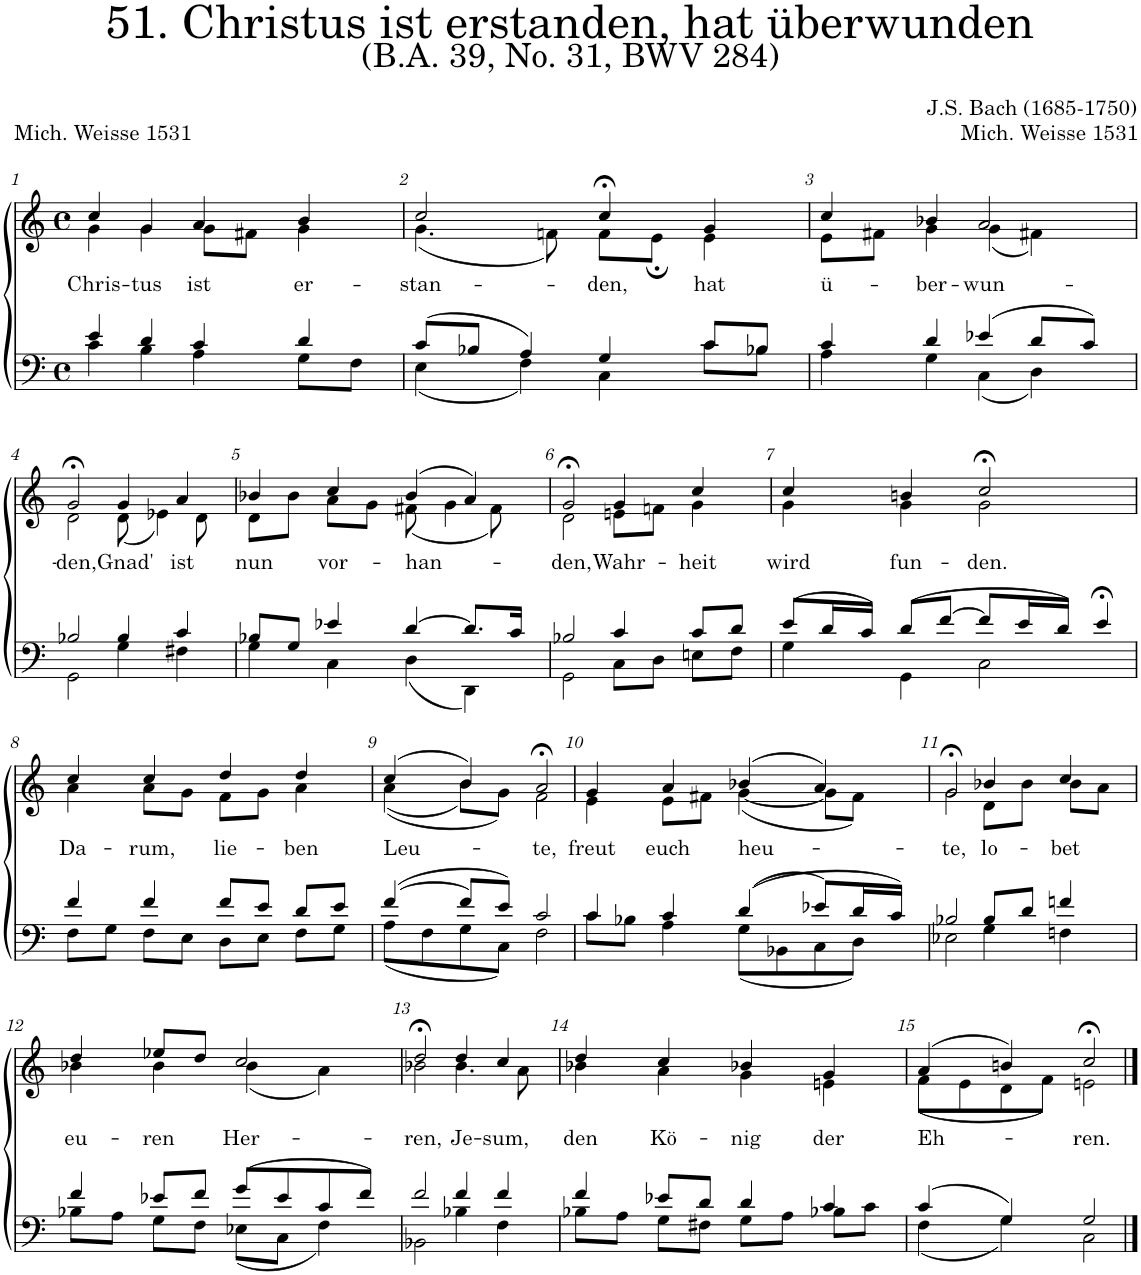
**kern	**kern	**text
*part2	*part1	*part1
*staff2	*staff1	*staff1
*I"Tenor/Bass	*I"Soprano/Alto	*
*clefF4	*clefG2	*
*k[]	*k[]	*
*M4/4	*M4/4	*
*met(c)	*met(c)	*
=1	=1	=1
*^	*	*
!	!	!	!LO:LY:b
*	*	*^	*
4e/	4c\	4cc;</	4g\	Chris-
!	!	!	!	!LO:LY:b
4d/	4B\	4g/	4g\	-tus
!	!	!	!	!LO:LY:b
4c/	4A\	4a/	8g\L	ist
.	.	.	8f#X\J	.
!	!	!	!	!LO:LY:b
4d/	8G\L	4b/	4g\	er-
.	8F\J	.	.	.
=2	=2	=2	=2	=2
!	!	!	!	!LO:LY:b
(8c/L	(4E\	2cc;</	(4.g\	-stan-
8B-X/J	.	.	.	.
4A/)	4F\)	.	.	.
.	.	.	8fn\)	.
!	!	!	!	!LO:LY:b
4G/	4C\	4cc;<,/	8f\L	-den,
.	.	.	8e;\J	.
!	!	!	!	!LO:LY:b
8c/L	8c\L	4g;</	4e\	hat
8B-X/J	8B-\J	.	.	.
=3	=3	=3	=3	=3
!	!	!	!	!LO:LY:b
4c/	4A\	4cc;</	8e\L	ü-
.	.	.	8f#X\J	.
!	!	!	!	!LO:LY:b
4d/	4G\	4b-X/	4g\	-ber-
!	!	!	!	!LO:LY:b
(4e-X/	(4C\	2a/	(4g\	-wun-
8d/L	4D\)	.	4f#X\)	.
8c/J)	.	.	.	.
!!LO:LB:g=z	!!
=4	=4	=4	=4	=4
!	!	!	!	!LO:LY:b
2B-X/	2GG\	2g;<,/	2d\	-den,
!	!	!	!	!LO:LY:b
4B-/	4G\	4g/	(8d\	Gnad'
.	.	.	4e-X\)	.
!	!	!	!	!LO:LY:b
4c/	4F#X\	4a/	.	ist
.	.	.	8d\	.
=5	=5	=5	=5	=5
!	!	!	!	!LO:LY:b
8B-X/L	4G\	4b-X;</	8d\L	nun
8G/J	.	.	8b-\J	.
!	!	!	!	!LO:LY:b
4e-X/	4C\	4cc/	8a\L	vor-
.	.	.	8g\J	.
!	!	!	!	!LO:LY:b
[4d/	(4D\	(4b-/	(8f#X\	-han-
.	.	.	4g\	.
8.d/L]	4DD\)	4a/)	.	.
.	.	.	8f#\)	.
16c/Jk	.	.	.	.
=6	=6	=6	=6	=6
!	!	!	!	!LO:LY:b
2B-X/	2GG\	2g;<,/	2d\	-den,
!	!	!	!	!LO:LY:b
4c/	8C\L	4g/	8en\L	Wahr-
.	8D\J	.	8fn\J	.
!	!	!	!	!LO:LY:b
8c/L	8En\L	4cc/	4g\	-heit
8d/J	8F\J	.	.	.
=7	=7	=7	=7	=7
!	!	!	!	!LO:LY:b
(8e/L	4G\	4cc/	4g\	wird
16d/L	.	.	.	.
16c/JJ)	.	.	.	.
!	!	!	!	!LO:LY:b
(8d/L	4GG\	4bn/	4g\	fun-
[8f/J	.	.	.	.
!	!	!	!	!LO:LY:b
8f/L]	2C\	2cc;</	2g\	-den.
16e/L	.	.	.	.
16d/JJ)	.	.	.	.
4e;<,/	.	.	.	.
!!LO:LB:g=z	!!
=8	=8	=8	=8	=8
!	!	!	!	!LO:LY:b
4f/	8F\L	4cc;</	4a\	Da-
.	8G\J	.	.	.
!	!	!	!	!LO:LY:b
4f/	8F\L	4cc/	8a\L	-rum,
.	8E\J	.	8g\J	.
!	!	!	!	!LO:LY:b
8f/L	8D\L	4dd/	8f\L	lie-
8e/J	8E\J	.	8g\J	.
!	!	!	!	!LO:LY:b
8d/L	8F\L	4dd/	4a\	-ben
8e/J	8G\J	.	.	.
=9	=9	=9	=9	=9
!	!	!	!	!LO:LY:b
([4f/	(8A\L	(4cc/	((4a\	Leu-
.	8F\	.	.	.
8f/L]	8G\	4b/)	8b\L)	.
8e/J)	8C\J)	.	8g\J)	.
!	!	!	!	!LO:LY:b
2c/	2F\	2a;<,/	2f\	-te,
=10	=10	=10	=10	=10
!	!	!	!	!LO:LY:b
4c/	8c\L	4g/	4e\	freut
.	8B-X\J	.	.	.
!	!	!	!	!LO:LY:b
4c/	4A\	4a/	8e\L	euch
.	.	.	8f#X\J	.
!	!	!	!	!LO:LY:b
((4d/	(8G\L	(4b-X/	([4g\	heu-
.	8BB-X\	.	.	.
8e-X/L)	8C\	4a/)	8g\L]	.
16d/L	8D\J)	.	8f#\J)	.
16c/JJ)	.	.	.	.
=11	=11	=11	=11	=11
!	!	!	!	!LO:LY:b
2B-X/	2E-X\	2g;<,/	2g\	-te,
!	!	!	!	!LO:LY:b
8B-/L	4G\	4b-X/	8d\L	lo-
8d/J	.	.	8b-\J	.
!	!	!	!	!LO:LY:b
4fn/	4Fn\	4cc/	8b-\L	-bet
.	.	.	8a\J	.
!!LO:LB:g=z	!!
=12	=12	=12	=12	=12
!	!	!	!	!LO:LY:b
4f/	8B-X\L	4dd;</	4b-X\	eu-
.	8A\J	.	.	.
!	!	!	!	!LO:LY:b
8e-X/L	8G\L	8ee-X/L	4b-\	-ren
8f/J	8F\J	8dd/J	.	.
!	!	!	!	!LO:LY:b
(8g/L	(8E-X\L	2cc/	(4b-\	Her-
8e-/	8C\J	.	.	.
8c/	4F\)	.	4a\)	.
8f/J)	.	.	.	.
=13	=13	=13	=13	=13
!	!	!	!	!LO:LY:b
2f/	2BB-X\	2dd;<,/	2b-X\	ren,
!	!	!	!	!LO:LY:b
4f/	4B-X\	4dd;</	4.b-\	Je-
!	!	!	!	!LO:LY:b
4f/	4F\	4cc/	.	-sum,
.	.	.	8a\	.
=14	=14	=14	=14	=14
!	!	!	!	!LO:LY:b
4f/	8B-X\L	4dd;</	4b-X\	den
.	8A\J	.	.	.
!	!	!	!	!LO:LY:b
8e-X/L	8G\L	4cc;</	4a\	Kö-
8d/J	8F#X\J	.	.	.
!	!	!	!	!LO:LY:b
4d/	8G\L	4b-X/	4g\	-nig
.	8A\J	.	.	.
!	!	!	!	!LO:LY:b
4c/	8B-X\L	4g/	4en\	der
.	8c\J	.	.	.
=15	=15	=15	=15	=15
!	!	!	!	!LO:LY:b
(4c/	(4F\	(4a;</	(8f\L	Eh-
.	.	.	8e\	.
4G/)	4G\)	4bn/)	8d\	.
.	.	.	8f;\J)	.
!	!	!	!	!LO:LY:b
2G/	2C\	2cc;</	2en\	-ren.
*v	*v	*	*	*
*	*v	*v	*
==	==	==
*-	*-	*-
